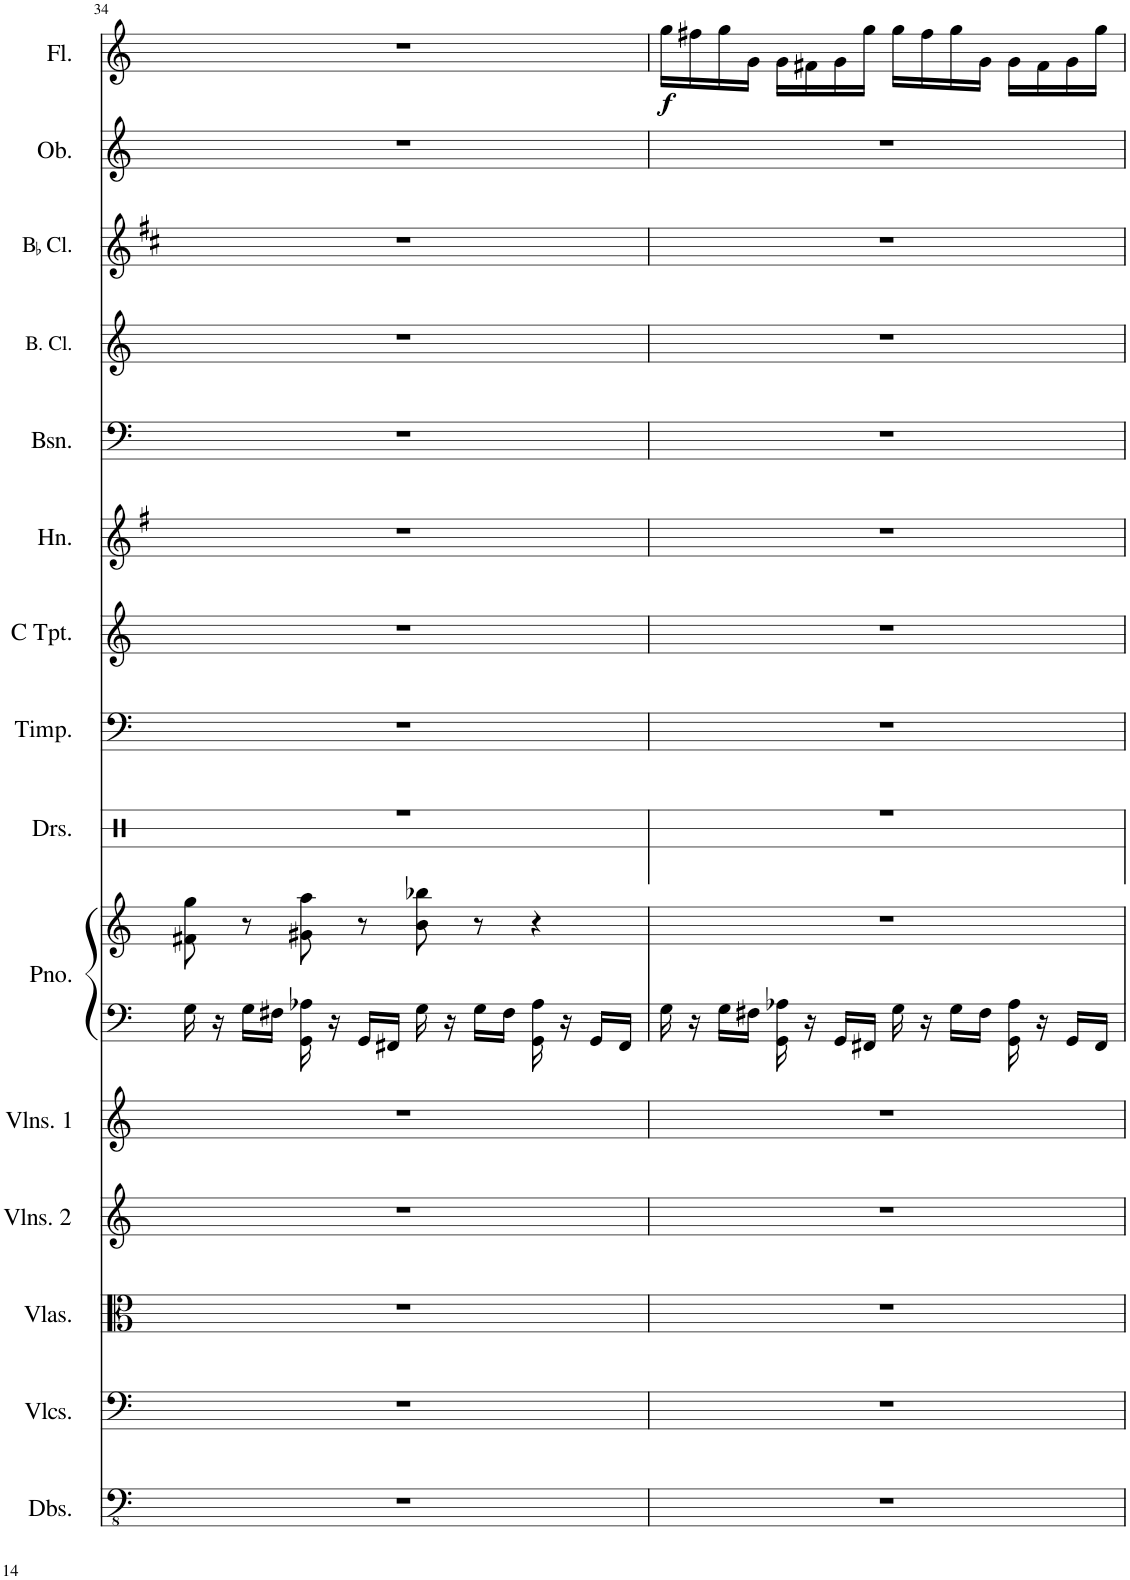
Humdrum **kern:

**kern	**kern	**kern	**kern	**kern	**kern	**kern	**kern	**kern	**kern	**kern	**kern	**kern	**kern	**kern	**kern	**dynam
*part15	*part14	*part13	*part12	*part11	*part10	*part10	*part9	*part8	*part7	*part6	*part5	*part4	*part3	*part2	*part1	*part1
*staff16	*staff15	*staff14	*staff13	*staff12	*staff11	*staff10	*staff9	*staff8	*staff7	*staff6	*staff5	*staff4	*staff3	*staff2	*staff1	*staff1
*I"Double Basses	*I"Violoncellos	*I"Violas	*I"Violins 2	*I"Violins 1	*I"Piano	*	*I"Drumset	*I"Timpani	*I"C Trumpet	*I"Horn	*I"Bassoon	*I"Bass Clarinet	*I"BaccidentalFlat Clarinet	*I"Oboe	*I"Flute	*
*I'Dbs.	*I'Vlcs.	*I'Vlas.	*I'Vlns. 2	*I'Vlns. 1	*I'Pno.	*	*I'Drs.	*I'Timp.	*I'C Tpt.	*I'Hn.	*I'Bsn.	*I'B. Cl.	*I'BaccidentalFlat Cl.	*I'Ob.	*I'Fl.	*
!!LO:PB:g=z
*clefFv4	*clefF4	*clefC3	*clefG2	*clefG2	*clefF4	*clefG2	*clefX	*clefF4	*clefG2	*clefG2	*clefF4	*clefG2	*clefG2	*clefG2	*clefG2	*
*	*	*	*	*	*	*	*	*	*	*Trd4c7	*	*Trd8c14	*Trd1c2	*	*	*
*k[]	*k[]	*k[]	*k[]	*k[]	*k[]	*k[]	*k[]	*k[]	*k[]	*k[f#]	*k[]	*k[]	*k[f#c#]	*k[]	*k[]	*
*M4/4	*M4/4	*M4/4	*M4/4	*M4/4	*M4/4	*M4/4	*M4/4	*M4/4	*M4/4	*M4/4	*M4/4	*M4/4	*M4/4	*M4/4	*M4/4	*
=34	=34	=34	=34	=34	=34	=34	=34	=34	=34	=34	=34	=34	=34	=34	=34	=34
1r	1r	1r	1r	1r	16G\	8f#X\ 8gg\	1r	1r	1r	1r	1r	1r	1r	1r	1r	.
.	.	.	.	.	16r	.	.	.	.	.	.	.	.	.	.	.
.	.	.	.	.	16G\LL	8r	.	.	.	.	.	.	.	.	.	.
.	.	.	.	.	16F#X\JJ	.	.	.	.	.	.	.	.	.	.	.
.	.	.	.	.	16GG\ 16A-X\	8g#X\ 8aa\	.	.	.	.	.	.	.	.	.	.
.	.	.	.	.	16r	.	.	.	.	.	.	.	.	.	.	.
.	.	.	.	.	16GG/LL	8r	.	.	.	.	.	.	.	.	.	.
.	.	.	.	.	16FF#X/JJ	.	.	.	.	.	.	.	.	.	.	.
.	.	.	.	.	16G\	8b\ 8bb-X\	.	.	.	.	.	.	.	.	.	.
.	.	.	.	.	16r	.	.	.	.	.	.	.	.	.	.	.
.	.	.	.	.	16G\LL	8r	.	.	.	.	.	.	.	.	.	.
.	.	.	.	.	16F#\JJ	.	.	.	.	.	.	.	.	.	.	.
.	.	.	.	.	16GG\ 16A-\	4r	.	.	.	.	.	.	.	.	.	.
.	.	.	.	.	16r	.	.	.	.	.	.	.	.	.	.	.
.	.	.	.	.	16GG/LL	.	.	.	.	.	.	.	.	.	.	.
.	.	.	.	.	16FF#/JJ	.	.	.	.	.	.	.	.	.	.	.
=35	=35	=35	=35	=35	=35	=35	=35	=35	=35	=35	=35	=35	=35	=35	=35	=35
!	!	!	!	!	!	!	!	!	!	!	!	!	!	!	!	!LO:DY:b
1r	1r	1r	1r	1r	16G\	1r	1r	1r	1r	1r	1r	1r	1r	1r	16gg\LL	f
.	.	.	.	.	16r	.	.	.	.	.	.	.	.	.	16ff#X\	.
.	.	.	.	.	16G\LL	.	.	.	.	.	.	.	.	.	16gg\	.
.	.	.	.	.	16F#X\JJ	.	.	.	.	.	.	.	.	.	16g\JJ	.
.	.	.	.	.	16GG\ 16A-X\	.	.	.	.	.	.	.	.	.	16g\LL	.
.	.	.	.	.	16r	.	.	.	.	.	.	.	.	.	16f#X\	.
.	.	.	.	.	16GG/LL	.	.	.	.	.	.	.	.	.	16g\	.
.	.	.	.	.	16FF#X/JJ	.	.	.	.	.	.	.	.	.	16gg\JJ	.
.	.	.	.	.	16G\	.	.	.	.	.	.	.	.	.	16gg\LL	.
.	.	.	.	.	16r	.	.	.	.	.	.	.	.	.	16ff#\	.
.	.	.	.	.	16G\LL	.	.	.	.	.	.	.	.	.	16gg\	.
.	.	.	.	.	16F#\JJ	.	.	.	.	.	.	.	.	.	16g\JJ	.
.	.	.	.	.	16GG\ 16A-\	.	.	.	.	.	.	.	.	.	16g\LL	.
.	.	.	.	.	16r	.	.	.	.	.	.	.	.	.	16f#\	.
.	.	.	.	.	16GG/LL	.	.	.	.	.	.	.	.	.	16g\	.
.	.	.	.	.	16FF#/JJ	.	.	.	.	.	.	.	.	.	16gg\JJ	.
=	=	=	=	=	=	=	=	=	=	=	=	=	=	=	=	=
*-	*-	*-	*-	*-	*-	*-	*-	*-	*-	*-	*-	*-	*-	*-	*-	*-
